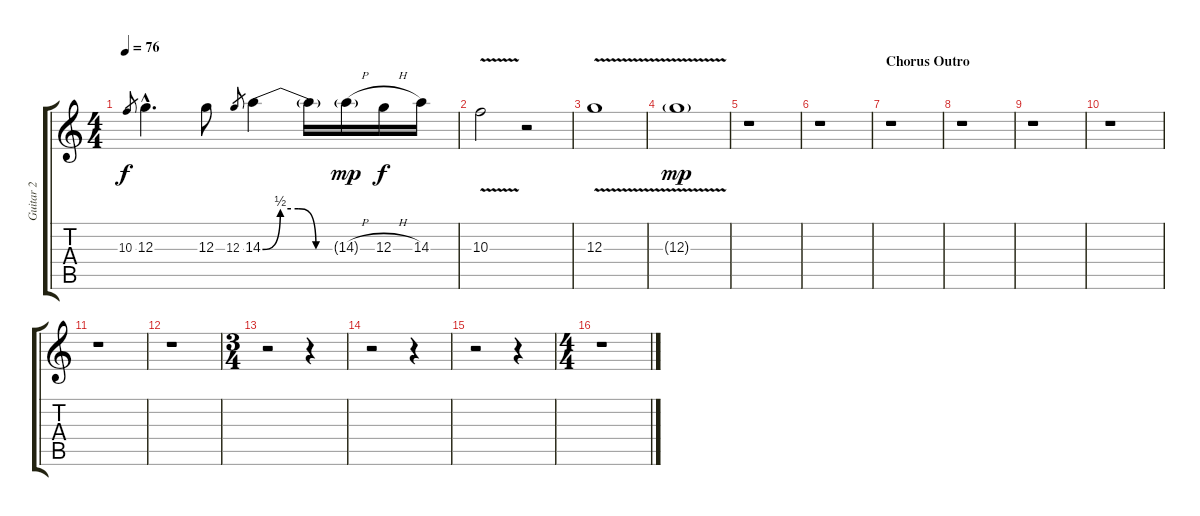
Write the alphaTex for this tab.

\track ("Guitar 2" "Guitar 2") {instrument distortionguitar}
\staff {score tabs}
\tuning (E4 B3 G3 D3 A2 E2) {hide}
\ts (4 4)
\tempo 76
\clef g2
\ks c
10.3.8{gr dy f} 12.3{hac}.4{d} 12.3.8 12.3.8{gr} 14.3{be (custom 0 0 15 2 30 2 45 0 60 0)}.4 14.3{t}.16 14.3{h g}.16{dy mp} 12.3{h}.16{dy f} 14.3.16 |
10.3{v}.2 r.2 |
12.3{v}.1 |
12.3{v g}.1{dy mp} |
r.1 |
r.1 |
\section ("" "Chorus Outro")
r.1 |
r.1 |
r.1 |
r.1 |
r.1 |
r.1 |
\ts (3 4)
r.2 r.4 |
r.2 r.4 |
r.2 r.4 |
\ts (4 4)
r.1
